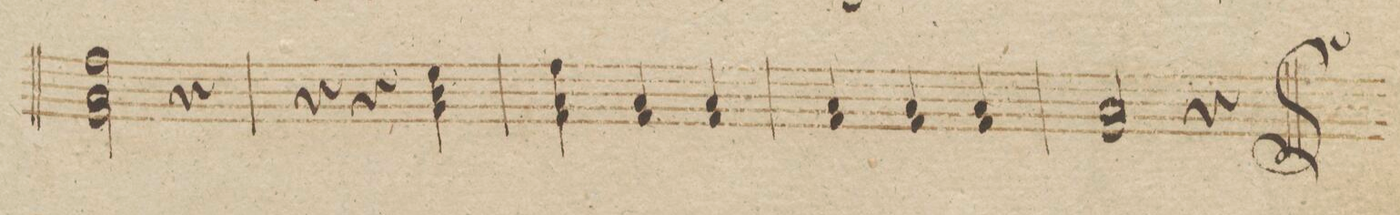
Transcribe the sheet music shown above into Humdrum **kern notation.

**kern	**dynam
*I"Violino 2do	*
*clefG2	*
*k[b-]	*
*M3/4	*
2ff 2a 2f\	.
4r	.
=96	=96
4r	.
4r	.
4ee 4b- 4g\	.
=97	=97
4ff 4a 4f\	.
4a 4f/	.
4a 4f/	.
=98	=98
4a 4f/	.
4a 4f/	.
4a 4f/	.
=99	=99
2a 2f/	.
4r	.
==	==
*-	*-
